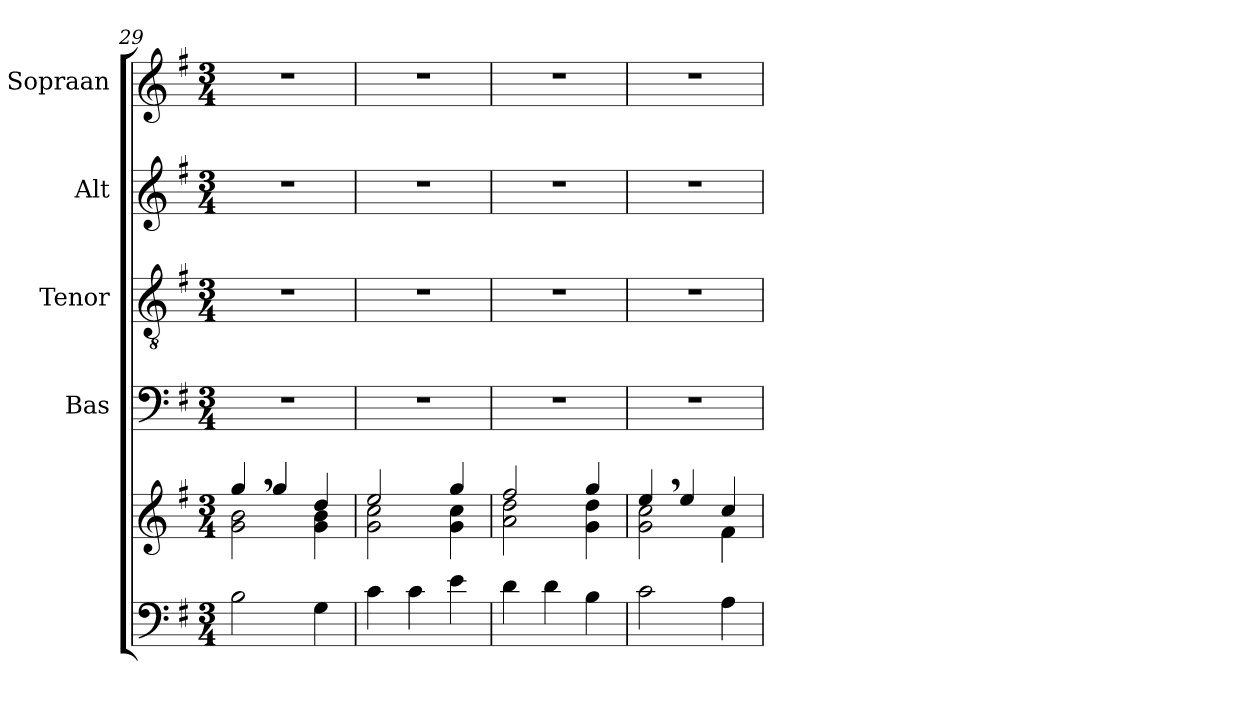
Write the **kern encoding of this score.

**kern	**kern	**kern	**kern	**kern	**kern
*part5	*part5	*part4	*part3	*part2	*part1
*staff6	*staff5	*staff4	*staff3	*staff2	*staff1
*	*	*I"Bas	*I"Tenor	*I"Alt	*I"Sopraan
*clefF4	*clefG2	*clefF4	*clefGv2	*clefG2	*clefG2
*k[f#]	*k[f#]	*k[f#]	*k[f#]	*k[f#]	*k[f#]
*G:	*G:	*G:	*G:	*G:	*G:
*M3/4	*M3/4	*M3/4	*M3/4	*M3/4	*M3/4
=29	=29	=29	=29	=29	=29
*	*^	*	*	*	*
2B\	4gg,>/	2g\ 2b\	2.r	2.r	2.r	2.r
.	4gg/	.	.	.	.	.
4G\	4dd/	4g\ 4b\	.	.	.	.
=30	=30	=30	=30	=30	=30	=30
4c\	2ee/	2g\ 2cc\	2.r	2.r	2.r	2.r
4c\	.	.	.	.	.	.
4e\	4gg/	4g\ 4cc\	.	.	.	.
!!LO:LB:g=z
=31	=31	=31	=31	=31	=31	=31
4d\	2ff#/	2a\ 2dd\	2.r	2.r	2.r	2.r
4d\	.	.	.	.	.	.
4B\	4gg/	4g\ 4dd\	.	.	.	.
=32	=32	=32	=32	=32	=32	=32
2c\	4ee,>/	2g\ 2cc\	2.r	2.r	2.r	2.r
.	4ee/	.	.	.	.	.
4A\	4cc/	4f#\	.	.	.	.
*	*v	*v	*	*	*	*
=	=	=	=	=	=
*-	*-	*-	*-	*-	*-
